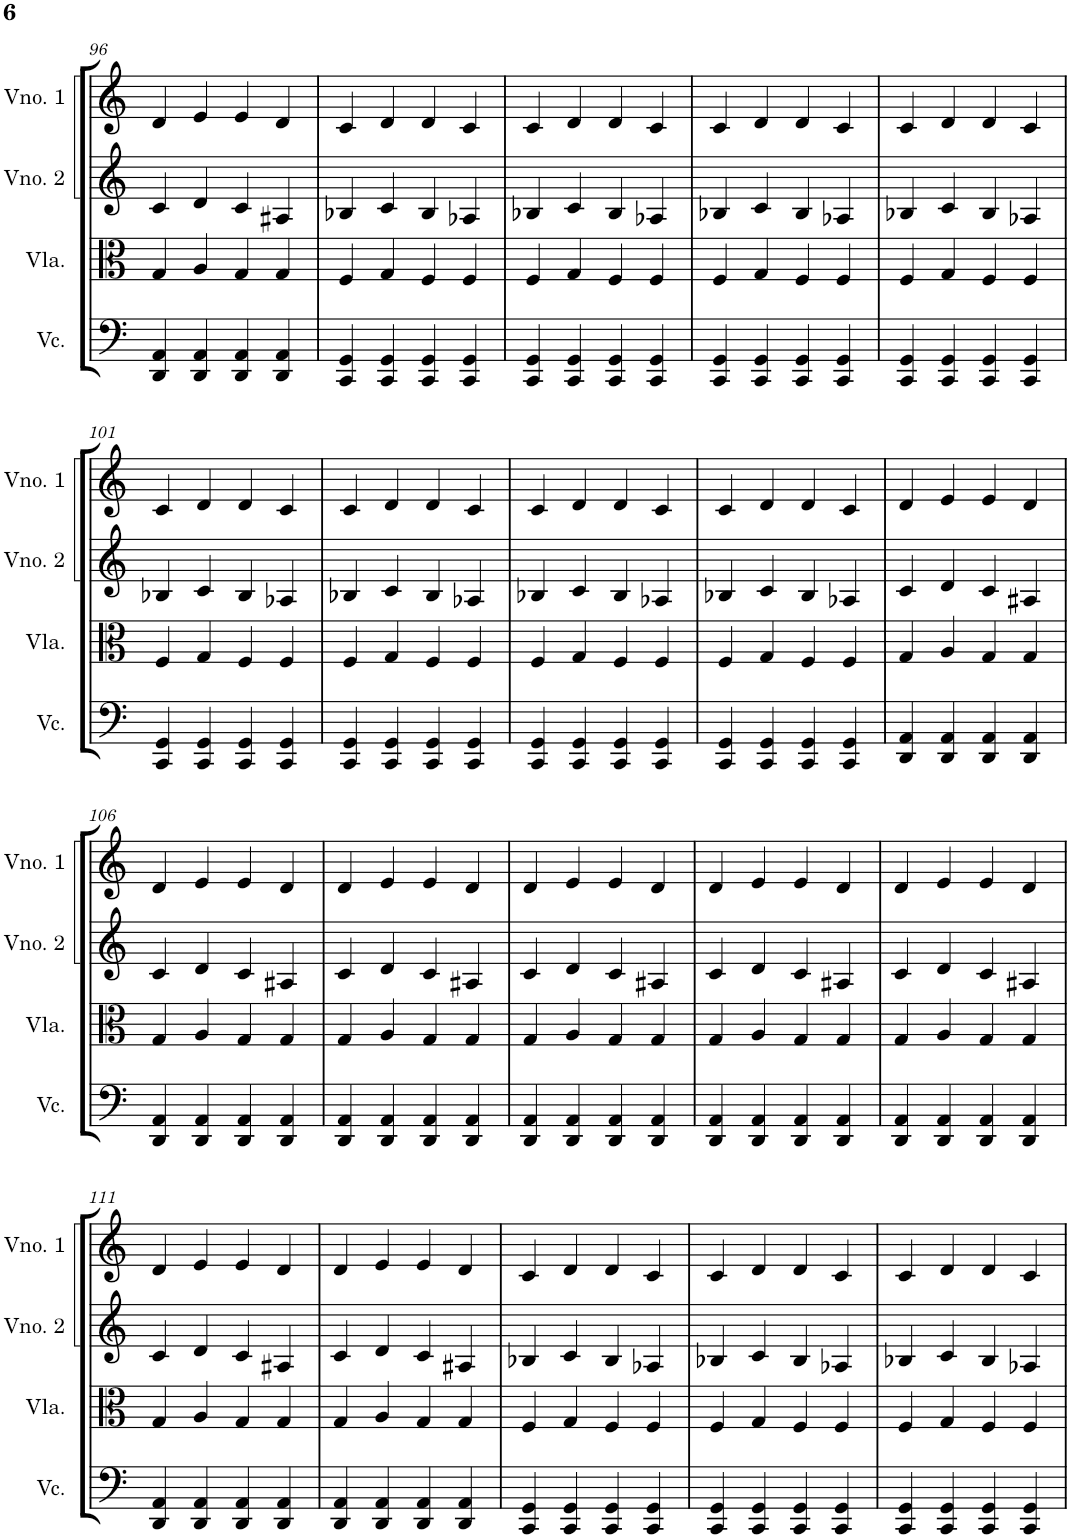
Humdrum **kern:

**kern	**kern	**kern	**kern
*part4	*part3	*part2	*part1
*staff4	*staff3	*staff2	*staff1
*I"Violoncelo	*I"Viola	*I"Violino 2	*I"Violino 1
*I'Vc.	*I'Vla.	*I'Vno. 2	*I'Vno. 1
!!LO:PB:g=z
*clefF4	*clefC3	*clefG2	*clefG2
*k[]	*k[]	*k[]	*k[]
*M4/4	*M4/4	*M4/4	*M4/4
=96	=96	=96	=96
4DD/ 4AA/	4G/	4c/	4d/
4DD/ 4AA/	4A/	4d/	4e/
4DD/ 4AA/	4G/	4c/	4e/
4DD/ 4AA/	4G/	4A#X/	4d/
=97	=97	=97	=97
4CC/ 4GG/	4F/	4B-X/	4c/
4CC/ 4GG/	4G/	4c/	4d/
4CC/ 4GG/	4F/	4B-/	4d/
4CC/ 4GG/	4F/	4A-X/	4c/
=98	=98	=98	=98
4CC/ 4GG/	4F/	4B-X/	4c/
4CC/ 4GG/	4G/	4c/	4d/
4CC/ 4GG/	4F/	4B-/	4d/
4CC/ 4GG/	4F/	4A-X/	4c/
=99	=99	=99	=99
4CC/ 4GG/	4F/	4B-X/	4c/
4CC/ 4GG/	4G/	4c/	4d/
4CC/ 4GG/	4F/	4B-/	4d/
4CC/ 4GG/	4F/	4A-X/	4c/
=100	=100	=100	=100
4CC/ 4GG/	4F/	4B-X/	4c/
4CC/ 4GG/	4G/	4c/	4d/
4CC/ 4GG/	4F/	4B-/	4d/
4CC/ 4GG/	4F/	4A-X/	4c/
!!LO:LB:g=z
=101	=101	=101	=101
4CC/ 4GG/	4F/	4B-X/	4c/
4CC/ 4GG/	4G/	4c/	4d/
4CC/ 4GG/	4F/	4B-/	4d/
4CC/ 4GG/	4F/	4A-X/	4c/
=102	=102	=102	=102
4CC/ 4GG/	4F/	4B-X/	4c/
4CC/ 4GG/	4G/	4c/	4d/
4CC/ 4GG/	4F/	4B-/	4d/
4CC/ 4GG/	4F/	4A-X/	4c/
=103	=103	=103	=103
4CC/ 4GG/	4F/	4B-X/	4c/
4CC/ 4GG/	4G/	4c/	4d/
4CC/ 4GG/	4F/	4B-/	4d/
4CC/ 4GG/	4F/	4A-X/	4c/
=104	=104	=104	=104
4CC/ 4GG/	4F/	4B-X/	4c/
4CC/ 4GG/	4G/	4c/	4d/
4CC/ 4GG/	4F/	4B-/	4d/
4CC/ 4GG/	4F/	4A-X/	4c/
=105	=105	=105	=105
4DD/ 4AA/	4G/	4c/	4d/
4DD/ 4AA/	4A/	4d/	4e/
4DD/ 4AA/	4G/	4c/	4e/
4DD/ 4AA/	4G/	4A#X/	4d/
!!LO:LB:g=z
=106	=106	=106	=106
4DD/ 4AA/	4G/	4c/	4d/
4DD/ 4AA/	4A/	4d/	4e/
4DD/ 4AA/	4G/	4c/	4e/
4DD/ 4AA/	4G/	4A#X/	4d/
=107	=107	=107	=107
4DD/ 4AA/	4G/	4c/	4d/
4DD/ 4AA/	4A/	4d/	4e/
4DD/ 4AA/	4G/	4c/	4e/
4DD/ 4AA/	4G/	4A#X/	4d/
=108	=108	=108	=108
4DD/ 4AA/	4G/	4c/	4d/
4DD/ 4AA/	4A/	4d/	4e/
4DD/ 4AA/	4G/	4c/	4e/
4DD/ 4AA/	4G/	4A#X/	4d/
=109	=109	=109	=109
4DD/ 4AA/	4G/	4c/	4d/
4DD/ 4AA/	4A/	4d/	4e/
4DD/ 4AA/	4G/	4c/	4e/
4DD/ 4AA/	4G/	4A#X/	4d/
=110	=110	=110	=110
4DD/ 4AA/	4G/	4c/	4d/
4DD/ 4AA/	4A/	4d/	4e/
4DD/ 4AA/	4G/	4c/	4e/
4DD/ 4AA/	4G/	4A#X/	4d/
!!LO:LB:g=z
=111	=111	=111	=111
4DD/ 4AA/	4G/	4c/	4d/
4DD/ 4AA/	4A/	4d/	4e/
4DD/ 4AA/	4G/	4c/	4e/
4DD/ 4AA/	4G/	4A#X/	4d/
=112	=112	=112	=112
4DD/ 4AA/	4G/	4c/	4d/
4DD/ 4AA/	4A/	4d/	4e/
4DD/ 4AA/	4G/	4c/	4e/
4DD/ 4AA/	4G/	4A#X/	4d/
=113	=113	=113	=113
4CC/ 4GG/	4F/	4B-X/	4c/
4CC/ 4GG/	4G/	4c/	4d/
4CC/ 4GG/	4F/	4B-/	4d/
4CC/ 4GG/	4F/	4A-X/	4c/
=114	=114	=114	=114
4CC/ 4GG/	4F/	4B-X/	4c/
4CC/ 4GG/	4G/	4c/	4d/
4CC/ 4GG/	4F/	4B-/	4d/
4CC/ 4GG/	4F/	4A-X/	4c/
=115	=115	=115	=115
4CC/ 4GG/	4F/	4B-X/	4c/
4CC/ 4GG/	4G/	4c/	4d/
4CC/ 4GG/	4F/	4B-/	4d/
4CC/ 4GG/	4F/	4A-X/	4c/
=	=	=	=
*-	*-	*-	*-
